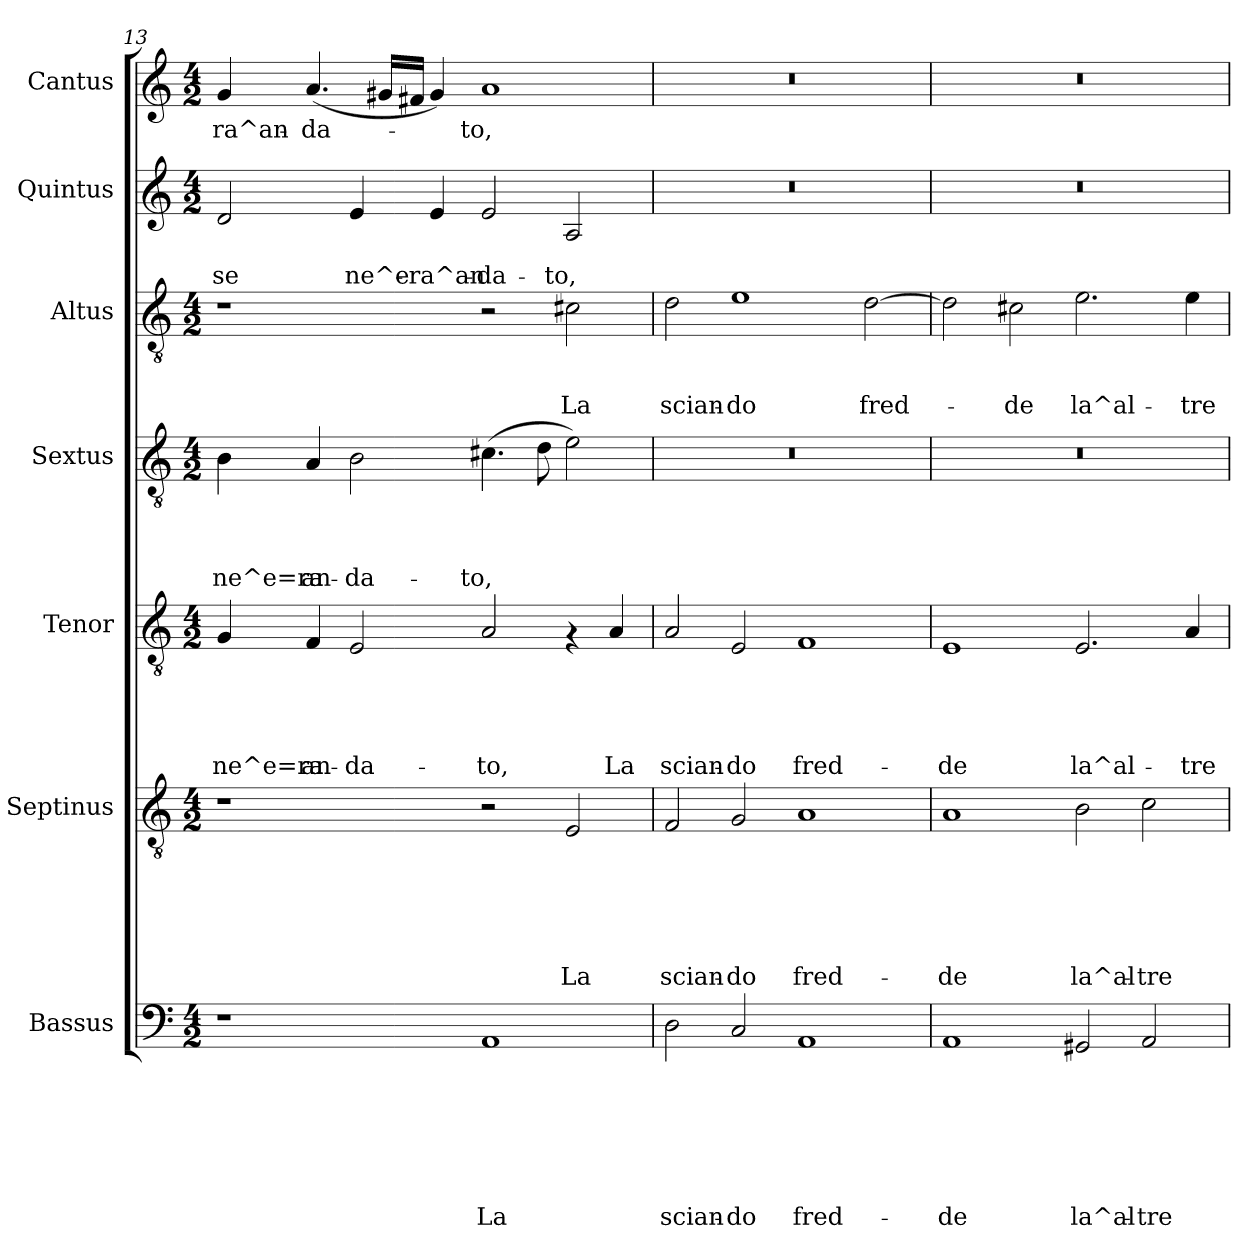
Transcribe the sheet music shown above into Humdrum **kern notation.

**kern	**text	**text	**text	**text	**text	**text	**text	**kern	**text	**text	**text	**text	**text	**text	**kern	**text	**text	**text	**text	**text	**kern	**text	**text	**text	**text	**kern	**text	**text	**text	**kern	**text	**text	**kern	**text
*part7	*part7	*part7	*part7	*part7	*part7	*part7	*part7	*part6	*part6	*part6	*part6	*part6	*part6	*part6	*part5	*part5	*part5	*part5	*part5	*part5	*part4	*part4	*part4	*part4	*part4	*part3	*part3	*part3	*part3	*part2	*part2	*part2	*part1	*part1
*staff7	*staff7	*staff7	*staff7	*staff7	*staff7	*staff7	*staff7	*staff6	*staff6	*staff6	*staff6	*staff6	*staff6	*staff6	*staff5	*staff5	*staff5	*staff5	*staff5	*staff5	*staff4	*staff4	*staff4	*staff4	*staff4	*staff3	*staff3	*staff3	*staff3	*staff2	*staff2	*staff2	*staff1	*staff1
*I"Bassus	*	*	*	*	*	*	*	*I"Septinus	*	*	*	*	*	*	*I"Tenor	*	*	*	*	*	*I"Sextus	*	*	*	*	*I"Altus	*	*	*	*I"Quintus	*	*	*I"Cantus	*
*clefF4	*	*	*	*	*	*	*	*clefGv2	*	*	*	*	*	*	*clefGv2	*	*	*	*	*	*clefGv2	*	*	*	*	*clefGv2	*	*	*	*clefG2	*	*	*clefG2	*
*k[]	*	*	*	*	*	*	*	*k[]	*	*	*	*	*	*	*k[]	*	*	*	*	*	*k[]	*	*	*	*	*k[]	*	*	*	*k[]	*	*	*k[]	*
*C:	*	*	*	*	*	*	*	*C:	*	*	*	*	*	*	*C:	*	*	*	*	*	*C:	*	*	*	*	*C:	*	*	*	*C:	*	*	*C:	*
*M4/2	*	*	*	*	*	*	*	*M4/2	*	*	*	*	*	*	*M4/2	*	*	*	*	*	*M4/2	*	*	*	*	*M4/2	*	*	*	*M4/2	*	*	*M4/2	*
=13	=13	=13	=13	=13	=13	=13	=13	=13	=13	=13	=13	=13	=13	=13	=13	=13	=13	=13	=13	=13	=13	=13	=13	=13	=13	=13	=13	=13	=13	=13	=13	=13	=13	=13
!	!	!	!	!	!	!	!	!	!	!	!	!	!	!	!	!	!	!	!	!LO:LY:b	!	!	!	!	!LO:LY:b	!	!	!	!	!	!	!LO:LY:b	!	!LO:LY:b
1r	.	.	.	.	.	.	.	1r	.	.	.	.	.	.	4G/	.	.	.	.	ne^e=ra	4B\	.	.	.	ne^e=ra	1r	.	.	.	2d/	.	se	4g/	-ra^an-
!	!	!	!	!	!	!	!	!	!	!	!	!	!	!	!	!	!	!	!	!LO:LY:b	!	!	!	!	!LO:LY:b	!	!	!	!	!	!	!	!	!LO:LY:b
.	.	.	.	.	.	.	.	.	.	.	.	.	.	.	4F/	.	.	.	.	an-	4A/	.	.	.	an-	.	.	.	.	.	.	.	(<4.a/	-da-
!	!	!	!	!	!	!	!	!	!	!	!	!	!	!	!	!	!	!	!	!LO:LY:b	!	!	!	!	!LO:LY:b	!	!	!	!	!	!	!LO:LY:b	!	!
.	.	.	.	.	.	.	.	.	.	.	.	.	.	.	2E/	.	.	.	.	-da-	2B\	.	.	.	-da-	.	.	.	.	4e/	.	ne^e-	.	.
.	.	.	.	.	.	.	.	.	.	.	.	.	.	.	.	.	.	.	.	.	.	.	.	.	.	.	.	.	.	.	.	.	16g#X/LL	.
.	.	.	.	.	.	.	.	.	.	.	.	.	.	.	.	.	.	.	.	.	.	.	.	.	.	.	.	.	.	.	.	.	16f#X/JJ	.
!	!	!	!	!	!	!	!	!	!	!	!	!	!	!	!	!	!	!	!	!	!	!	!	!	!	!	!	!	!	!	!	!LO:LY:b	!	!
.	.	.	.	.	.	.	.	.	.	.	.	.	.	.	.	.	.	.	.	.	.	.	.	.	.	.	.	.	.	4e/	.	-ra^an-	4g#/)	.
!	!	!	!	!	!	!	!LO:LY:b	!	!	!	!	!	!	!	!	!	!	!	!	!LO:LY:b	!	!	!	!	!LO:LY:b	!	!	!	!	!	!	!LO:LY:b	!	!LO:LY:b
1AA	.	.	.	.	.	.	La	2r	.	.	.	.	.	.	2A/	.	.	.	.	-to,	(>4.c#X\	.	.	.	-to,	2r	.	.	.	2e/	.	-da-	1a	-to,
.	.	.	.	.	.	.	.	.	.	.	.	.	.	.	.	.	.	.	.	.	8d\	.	.	.	.	.	.	.	.	.	.	.	.	.
!	!	!	!	!	!	!	!	!	!	!	!	!	!	!LO:LY:b	!	!	!	!	!	!	!	!	!	!	!	!	!	!	!LO:LY:b	!	!	!LO:LY:b	!	!
.	.	.	.	.	.	.	.	2E/	.	.	.	.	.	La	4rF	.	.	.	.	.	2e\)	.	.	.	.	2c#X\	.	.	La	2A/	.	-to,	.	.
!	!	!	!	!	!	!	!	!	!	!	!	!	!	!	!	!	!	!	!	!LO:LY:b	!	!	!	!	!	!	!	!	!	!	!	!	!	!
.	.	.	.	.	.	.	.	.	.	.	.	.	.	.	4A/	.	.	.	.	La	.	.	.	.	.	.	.	.	.	.	.	.	.	.
=14	=14	=14	=14	=14	=14	=14	=14	=14	=14	=14	=14	=14	=14	=14	=14	=14	=14	=14	=14	=14	=14	=14	=14	=14	=14	=14	=14	=14	=14	=14	=14	=14	=14	=14
!	!	!	!	!	!	!	!LO:LY:b	!	!	!	!	!	!	!LO:LY:b	!	!	!	!	!	!LO:LY:b	!	!	!	!	!	!	!	!	!LO:LY:b	!	!	!	!	!
2D\	.	.	.	.	.	.	scian-	2F/	.	.	.	.	.	scian-	2A/	.	.	.	.	scian-	0r	.	.	.	.	2d\	.	.	scian-	0r	.	.	0r	.
!	!	!	!	!	!	!	!LO:LY:b	!	!	!	!	!	!	!LO:LY:b	!	!	!	!	!	!LO:LY:b	!	!	!	!	!	!	!	!	!LO:LY:b	!	!	!	!	!
2C/	.	.	.	.	.	.	-do	2G/	.	.	.	.	.	-do	2E/	.	.	.	.	-do	.	.	.	.	.	1e	.	.	-do	.	.	.	.	.
!	!	!	!	!	!	!	!LO:LY:b	!	!	!	!	!	!	!LO:LY:b	!	!	!	!	!	!LO:LY:b	!	!	!	!	!	!	!	!	!	!	!	!	!	!
1AA	.	.	.	.	.	.	fred-	1A	.	.	.	.	.	fred-	1F	.	.	.	.	fred-	.	.	.	.	.	.	.	.	.	.	.	.	.	.
!	!	!	!	!	!	!	!	!	!	!	!	!	!	!	!	!	!	!	!	!	!	!	!	!	!	!	!	!	!LO:LY:b	!	!	!	!	!
.	.	.	.	.	.	.	.	.	.	.	.	.	.	.	.	.	.	.	.	.	.	.	.	.	.	[>2d\	.	.	fred-	.	.	.	.	.
!!LO:PB:g=z
=15	=15	=15	=15	=15	=15	=15	=15	=15	=15	=15	=15	=15	=15	=15	=15	=15	=15	=15	=15	=15	=15	=15	=15	=15	=15	=15	=15	=15	=15	=15	=15	=15	=15	=15
!	!	!	!	!	!	!	!LO:LY:b	!	!	!	!	!	!	!LO:LY:b	!	!	!	!	!	!LO:LY:b	!	!	!	!	!	!	!	!	!	!	!	!	!	!
1AA	.	.	.	.	.	.	-de	1A	.	.	.	.	.	-de	1E	.	.	.	.	-de	0r	.	.	.	.	2d\]	.	.	.	0r	.	.	0r	.
!	!	!	!	!	!	!	!	!	!	!	!	!	!	!	!	!	!	!	!	!	!	!	!	!	!	!	!	!	!LO:LY:b	!	!	!	!	!
.	.	.	.	.	.	.	.	.	.	.	.	.	.	.	.	.	.	.	.	.	.	.	.	.	.	2c#X\	.	.	-de	.	.	.	.	.
!	!	!	!	!	!	!	!LO:LY:b	!	!	!	!	!	!	!LO:LY:b	!	!	!	!	!	!LO:LY:b	!	!	!	!	!	!	!	!	!LO:LY:b	!	!	!	!	!
2GG#X/	.	.	.	.	.	.	la^al-	2B\	.	.	.	.	.	la^al-	2.E/	.	.	.	.	la^al-	.	.	.	.	.	2.e\	.	.	la^al-	.	.	.	.	.
!	!	!	!	!	!	!	!LO:LY:b	!	!	!	!	!	!	!LO:LY:b	!	!	!	!	!	!	!	!	!	!	!	!	!	!	!	!	!	!	!	!
2AA/	.	.	.	.	.	.	-tre	2c\	.	.	.	.	.	-tre	.	.	.	.	.	.	.	.	.	.	.	.	.	.	.	.	.	.	.	.
!	!	!	!	!	!	!	!	!	!	!	!	!	!	!	!	!	!	!	!	!LO:LY:b	!	!	!	!	!	!	!	!	!LO:LY:b	!	!	!	!	!
.	.	.	.	.	.	.	.	.	.	.	.	.	.	.	4A/	.	.	.	.	-tre	.	.	.	.	.	4e\	.	.	-tre	.	.	.	.	.
=	=	=	=	=	=	=	=	=	=	=	=	=	=	=	=	=	=	=	=	=	=	=	=	=	=	=	=	=	=	=	=	=	=	=
*-	*-	*-	*-	*-	*-	*-	*-	*-	*-	*-	*-	*-	*-	*-	*-	*-	*-	*-	*-	*-	*-	*-	*-	*-	*-	*-	*-	*-	*-	*-	*-	*-	*-	*-
